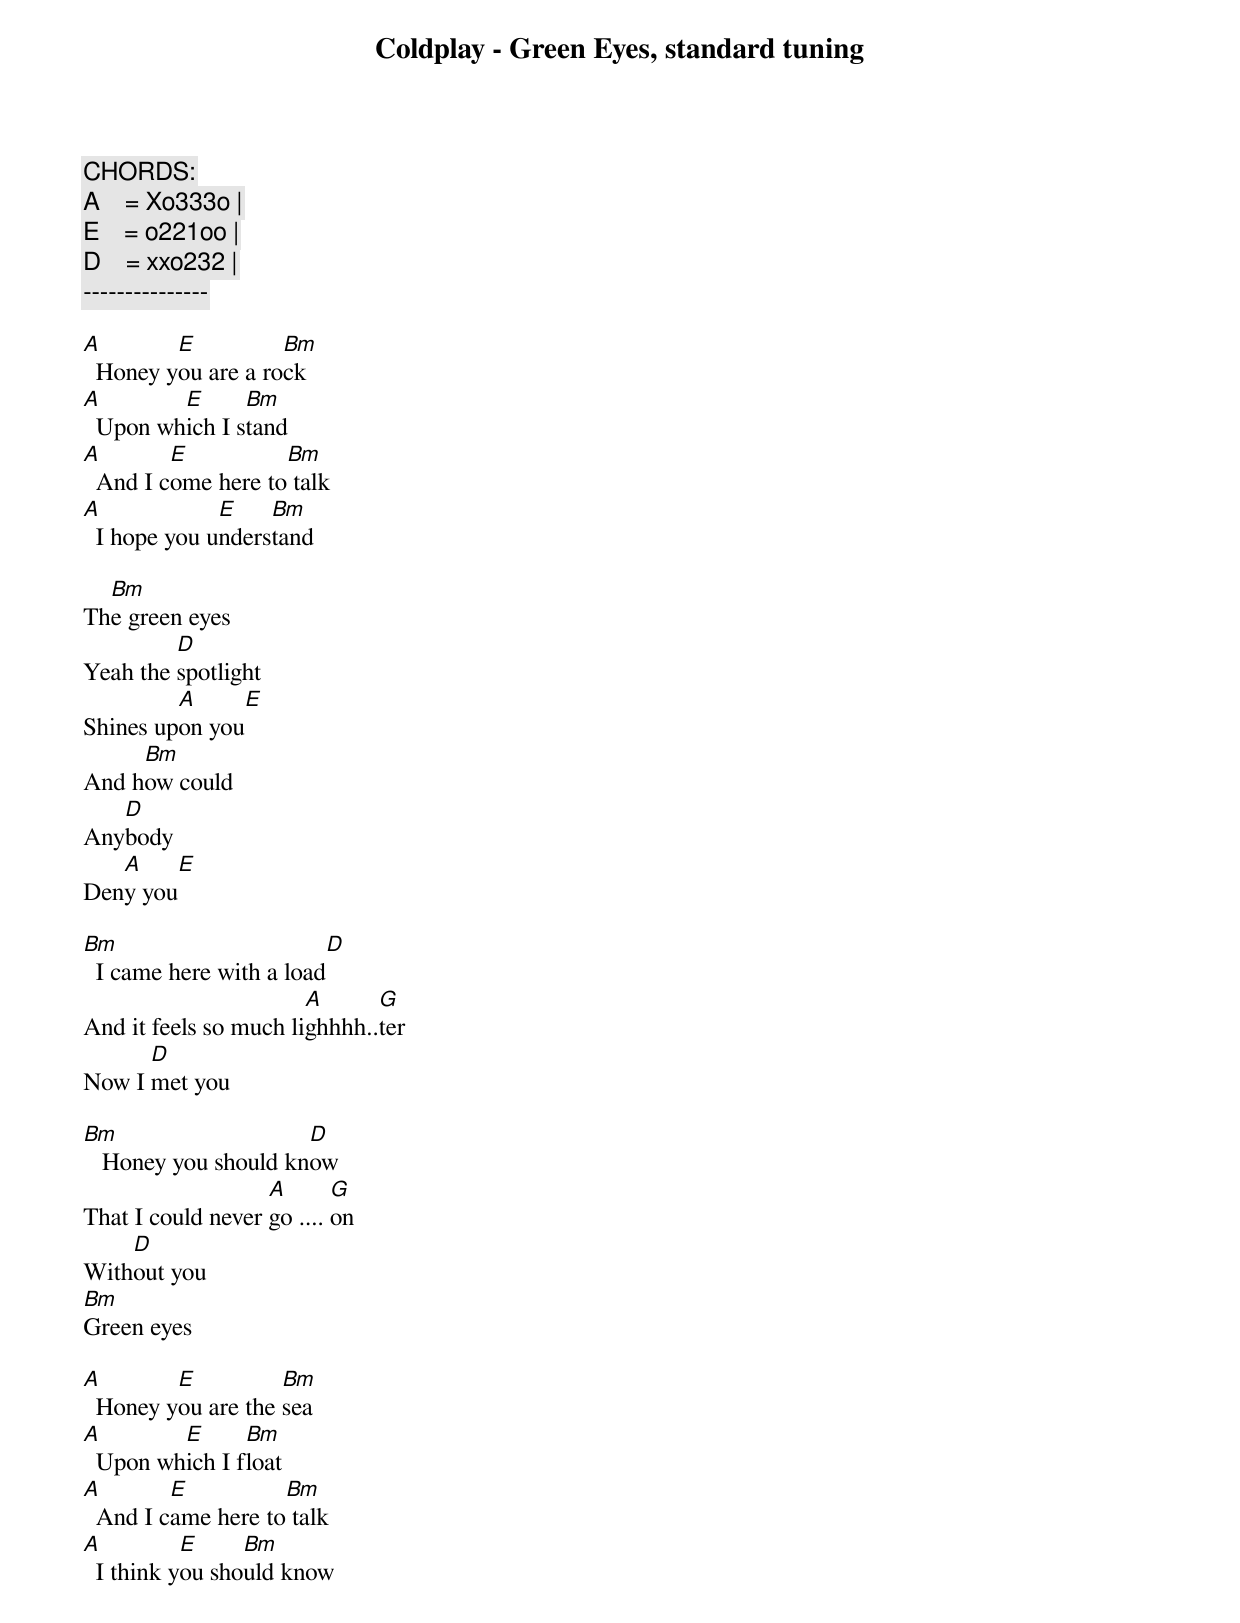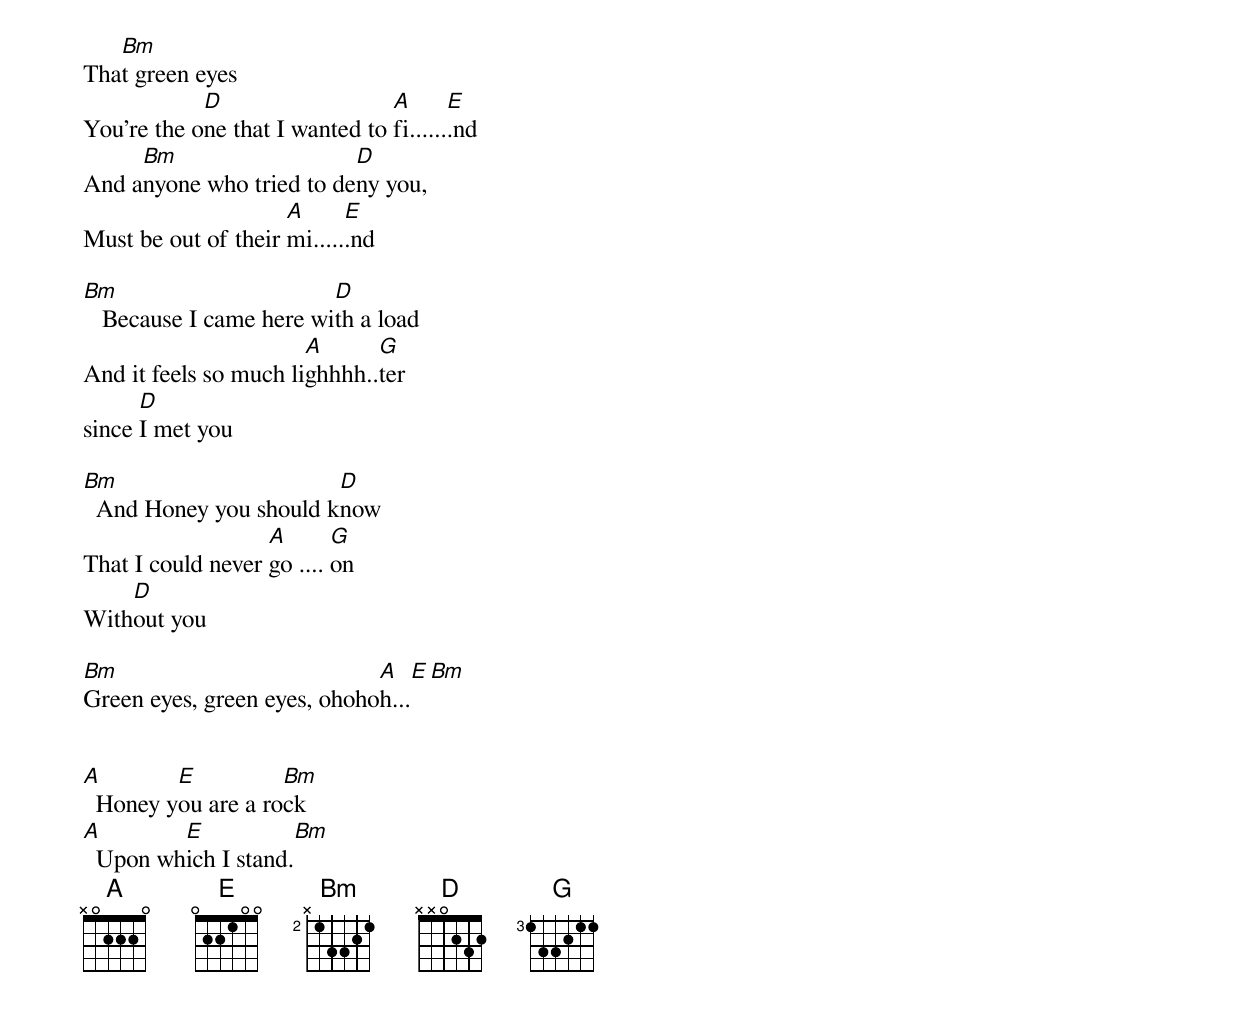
Coldplay - Green Eyes, standard tuning

CHORDS:
 A    = Xo333o |
 E    = o221oo |
 Bm   = x24432 |
 D    = xxo232 |
 G    = 355433 |
 ---------------

A        E          Bm
  Honey you are a rock
A        E      Bm
  Upon which I stand
A        E          Bm
  And I come here to talk
A             E    Bm
  I hope you understand

  Bm
The green eyes
         D
Yeah the spotlight
         A          E
Shines upon you
     Bm
And how could
   D
Anybody
   A      E
Deny you

Bm                         D
  I came here with a load
                       A      G
And it feels so much lighhhh..ter
      D
Now I met you

Bm                    D
   Honey you should know
                   A       G
That I could never go .... on
    D
Without you
Bm
Green eyes

A        E          Bm
  Honey you are the sea
A        E      Bm
  Upon which I float
A        E          Bm
  And I came here to talk
A          E     Bm
  I think you should know

   Bm
That green eyes
            D                   A       E
You're the one that I wanted to fi.......nd
     Bm                   D
And anyone who tried to deny you,
                     A      E
Must be out of their mi......nd

Bm                       D
   Because I came here with a load
                       A      G
And it feels so much lighhhh..ter
      D
since I met you

Bm                      D
  And Honey you should know
                   A       G
That I could never go .... on
    D
Without you

Bm                           A        E          Bm
Green eyes, green eyes, ohohoh...


A        E          Bm
  Honey you are a rock
A        E            Bm
  Upon which I stand.
